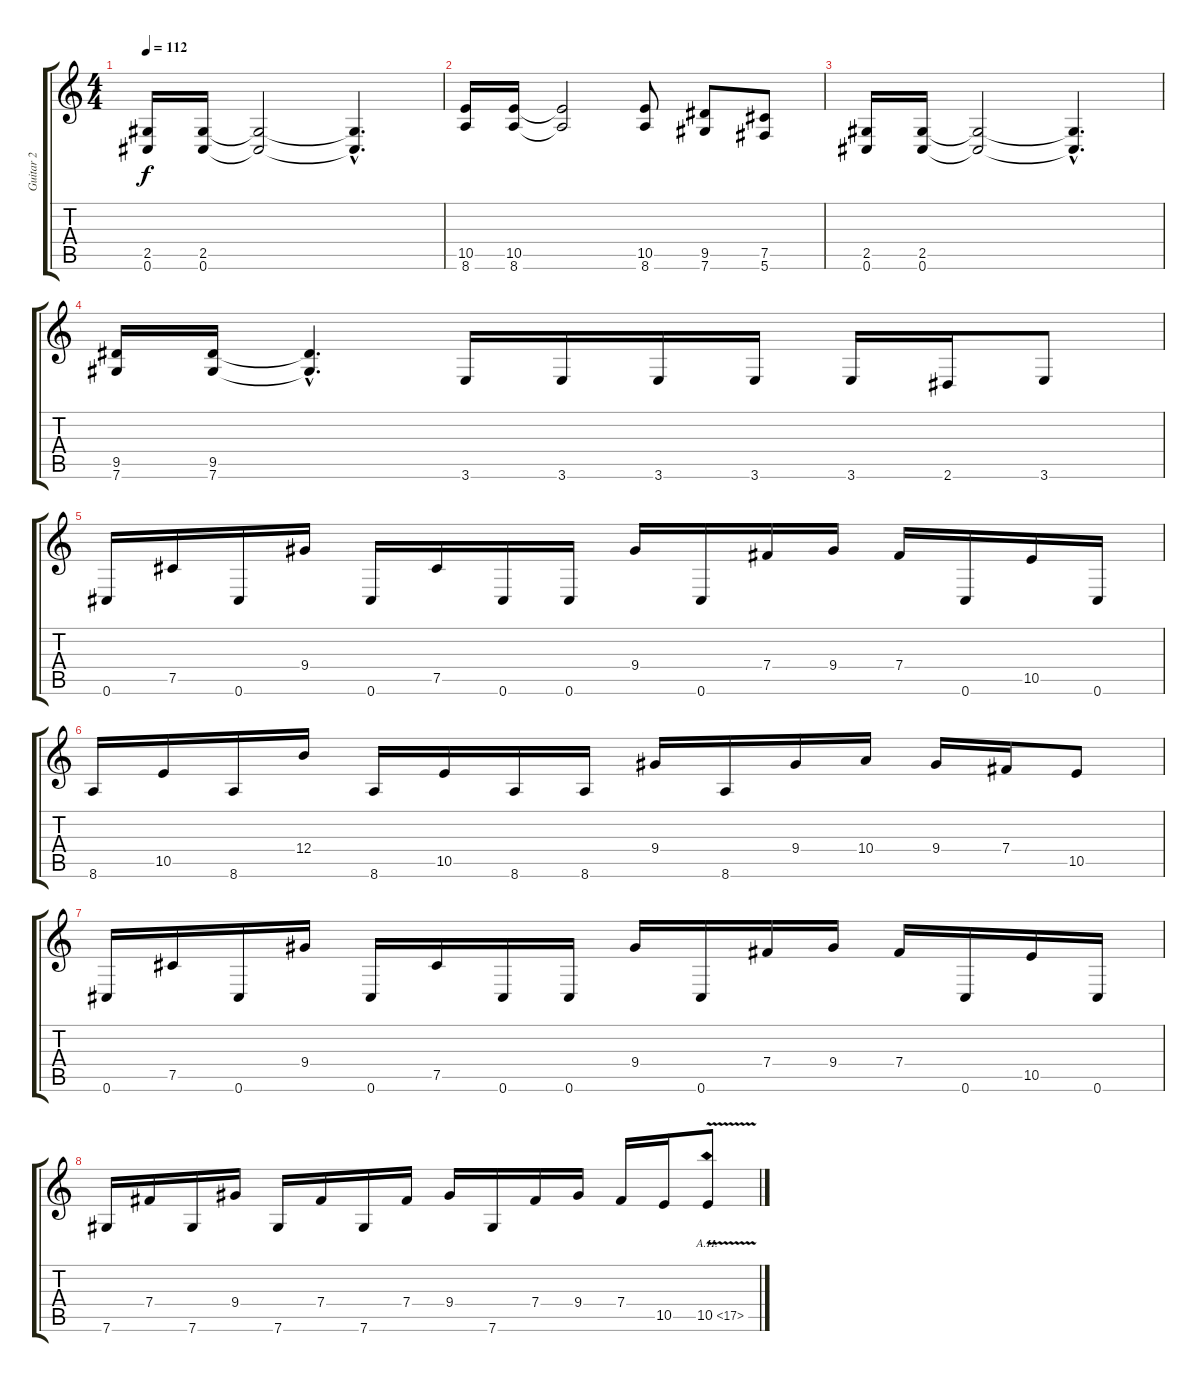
\track ("Guitar 2" "Guitar 2") {instrument distortionguitar}
\staff {score tabs}
\tuning (Db4 Ab3 E3 B2 Gb2 Db2) {hide}
\ts (4 4)
\section ("" "")
\tempo 112
\clef g2
\ks c
(2.5 0.6).16{dy f} (2.5 0.6).16 (2.5{t} 0.6{t}).2 (2.5{hac t} 0.6{hac t}).4{d} |
(10.5 8.6).16 (10.5 8.6).16 (10.5{t} 8.6{t}).2 (10.5 8.6).8 (9.5 7.6).8 (7.5 5.6).8 |
(2.5 0.6).16 (2.5 0.6).16 (2.5{t} 0.6{t}).2 (2.5{hac t} 0.6{hac t}).4{d} |
(9.5 7.6).16 (9.5 7.6).16 (9.5{hac t} 7.6{hac t}).4{d} 3.6.16 3.6.16 3.6.16 3.6.16 3.6.16 2.6.16 3.6.8 |
\section ("" "")
0.6.16 7.5.16 0.6.16 9.4.16 0.6.16 7.5.16 0.6.16 0.6.16 9.4.16 0.6.16 7.4.16 9.4.16 7.4.16 0.6.16 10.5.16 0.6.16 |
8.6.16 10.5.16 8.6.16 12.4.16 8.6.16 10.5.16 8.6.16 8.6.16 9.4.16 8.6.16 9.4.16 10.4.16 9.4.16 7.4.16 10.5.8 |
0.6.16 7.5.16 0.6.16 9.4.16 0.6.16 7.5.16 0.6.16 0.6.16 9.4.16 0.6.16 7.4.16 9.4.16 7.4.16 0.6.16 10.5.16 0.6.16 |
7.6.16 7.4.16 7.6.16 9.4.16 7.6.16 7.4.16 7.6.16 7.4.16 9.4.16 7.6.16 7.4.16 9.4.16 7.4.16 10.5.16 10.5{ah 7 v}.8
